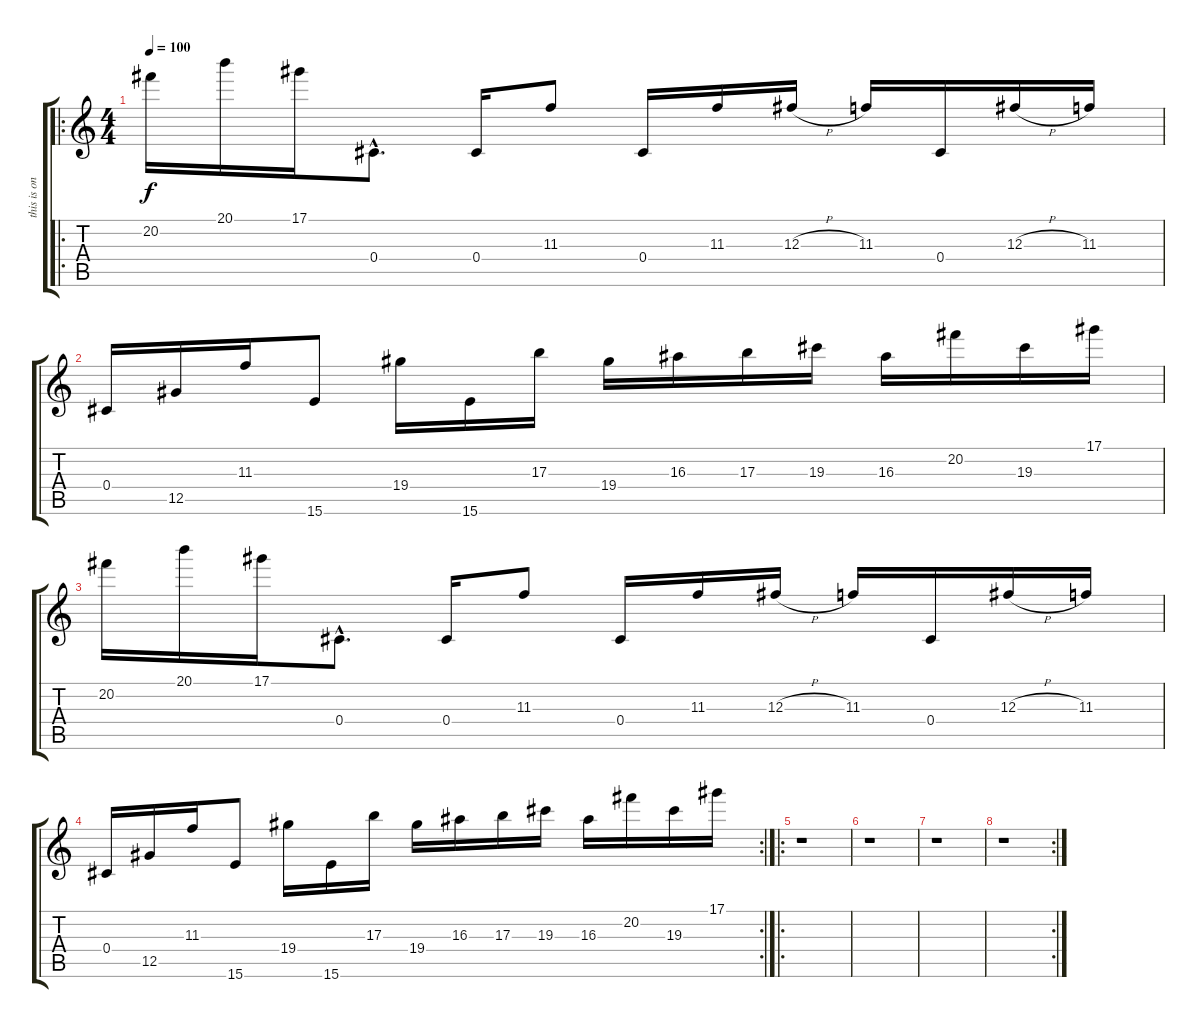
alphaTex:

\track ("this is only what the delay repeats" "this is on") {instrument electricguitarclean}
\staff {score tabs}
\tuning (Eb4 Bb3 Gb3 Db3 Ab2 Db2) {hide}
\ro
\ts (4 4)
\tempo 100
\clef g2
\ks c
20.2.16{dy f} 20.1.16 17.1.16 0.4{hac}.8{d} 0.4.16 11.3.8 0.4.16 11.3.16 12.3{h}.16 11.3.16 0.4.16 12.3{h}.16 11.3.16 |
0.4.16 12.5.16 11.3.16 15.6.8 19.4.16 15.6.16 17.3.16 19.4.16 16.3.16 17.3.16 19.3.16 16.3.16 20.2.16 19.3.16 17.1.16 |
20.2.16 20.1.16 17.1.16 0.4{hac}.8{d} 0.4.16 11.3.8 0.4.16 11.3.16 12.3{h}.16 11.3.16 0.4.16 12.3{h}.16 11.3.16 |
\rc 2
0.4.16 12.5.16 11.3.16 15.6.8 19.4.16 15.6.16 17.3.16 19.4.16 16.3.16 17.3.16 19.3.16 16.3.16 20.2.16 19.3.16 17.1.16 |
\ro
r.1 |
r.1 |
r.1 |
\rc 2
r.1
